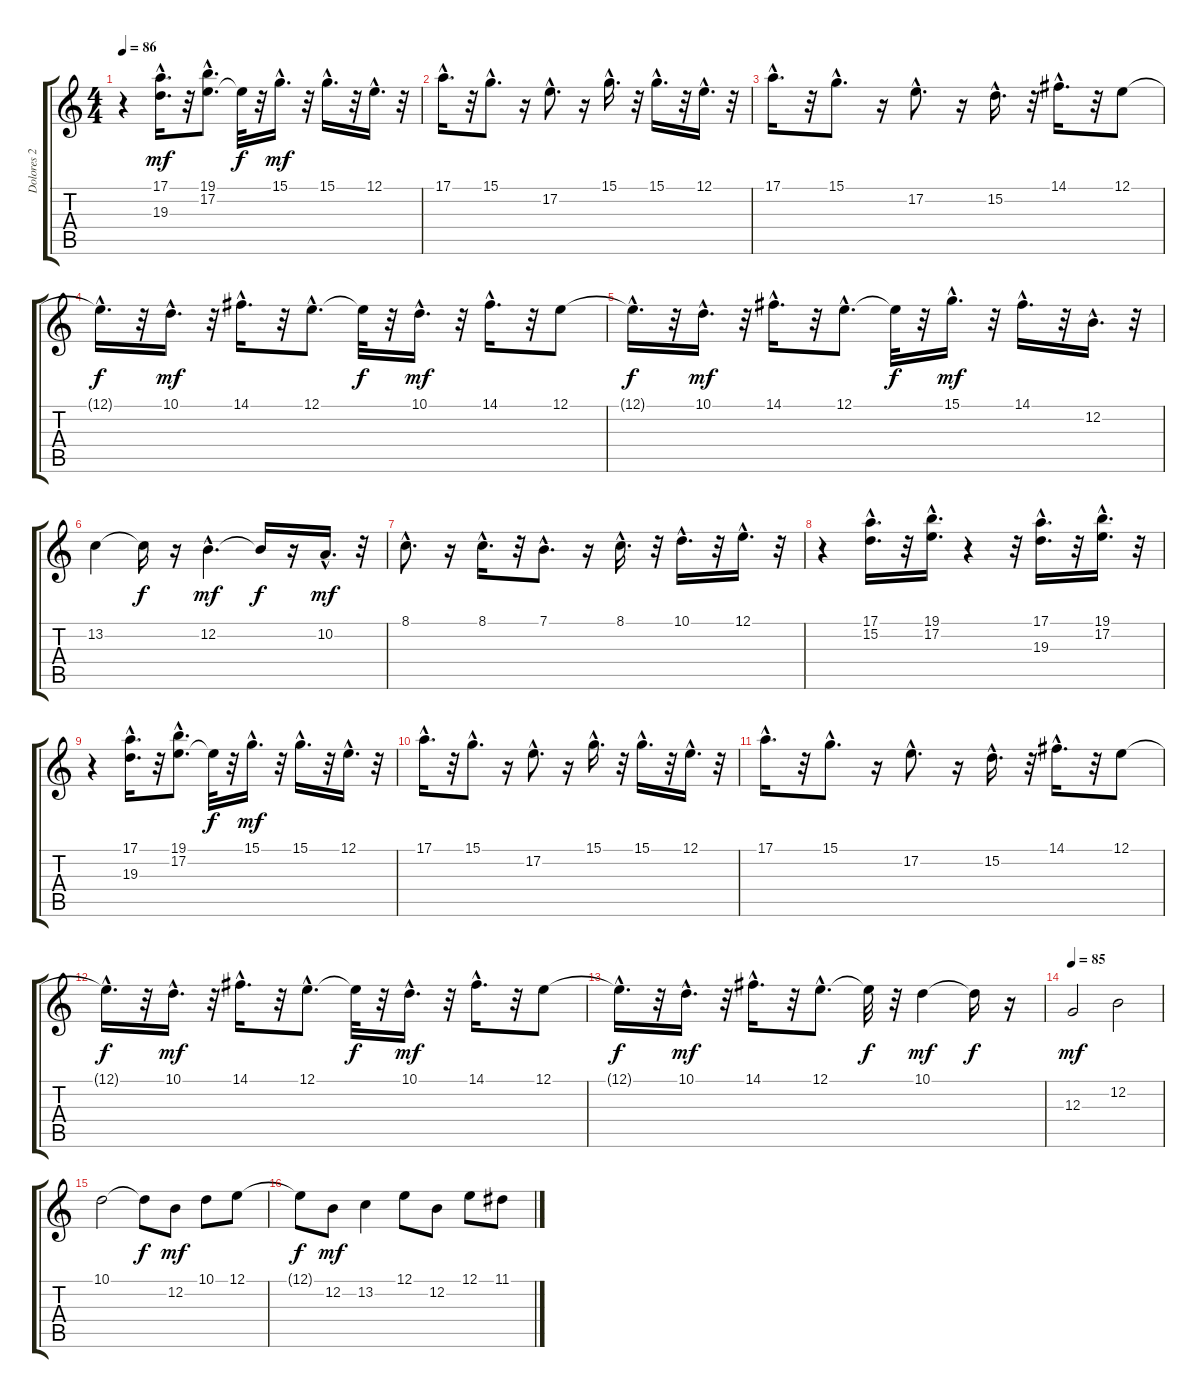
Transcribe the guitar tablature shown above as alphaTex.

\track ("Dolores 2" "Dolores 2") {instrument pad3polysynth}
\staff {score tabs}
\tuning (E4 B3 G3 D3 A2 E2) {hide}
\ts (4 4)
\tempo 86
\clef g2
\ks c
r.4{dy mf} (17.1{hac} 19.3{hac}).16{d} r.32 (19.1{hac} 17.2{hac}).8{d} 17.2{t}.32{dy f} r.32 15.1{hac}.16{d dy mf} r.32 15.1{hac}.16{d} r.32 12.1{hac}.16{d} r.32 |
17.1{hac}.16{d} r.32 15.1{hac}.8{d} r.16 17.2{hac}.8{d} r.16 15.1{hac}.16{d} r.32 15.1{hac}.16{d} r.32 12.1{hac}.16{d} r.32 |
17.1{hac}.16{d} r.32 15.1{hac}.8{d} r.16 17.2{hac}.8{d} r.16 15.2{hac}.16{d} r.32 14.1{hac}.16{d} r.32 12.1.8 |
12.1{hac t}.16{d dy f} r.32 10.1{hac}.16{d dy mf} r.32 14.1{hac}.16{d} r.32 12.1{hac}.8{d} 12.1{t}.32{dy f} r.32 10.1{hac}.16{d dy mf} r.32 14.1{hac}.16{d} r.32 12.1.8 |
12.1{hac t}.16{d dy f} r.32 10.1{hac}.16{d dy mf} r.32 14.1{hac}.16{d} r.32 12.1{hac}.8{d} 12.1{t}.32{dy f} r.32 15.1{hac}.16{d dy mf} r.32 14.1{hac}.16{d} r.32 12.2{hac}.16{d} r.32 |
13.2.4 13.2{t}.16{dy f} r.16 12.2{hac}.4{d dy mf} 12.2{t}.16{dy f} r.16 10.2{hac}.16{d dy mf} r.32 |
8.1{hac}.8{d} r.16 8.1{hac}.16{d} r.32 7.1{hac}.8{d} r.16 8.1{hac}.16{d} r.32 10.1{hac}.16{d} r.32 12.1{hac}.16{d} r.32 |
r.4 (17.1{hac} 15.2{hac}).16{d} r.32 (19.1{hac} 17.2{hac}).16{d} r.4 r.32 (17.1{hac} 19.3{hac}).16{d} r.32 (19.1{hac} 17.2{hac}).16{d} r.32 |
r.4 (17.1{hac} 19.3{hac}).16{d} r.32 (19.1{hac} 17.2{hac}).8{d} 17.2{t}.32{dy f} r.32 15.1{hac}.16{d dy mf} r.32 15.1{hac}.16{d} r.32 12.1{hac}.16{d} r.32 |
17.1{hac}.16{d} r.32 15.1{hac}.8{d} r.16 17.2{hac}.8{d} r.16 15.1{hac}.16{d} r.32 15.1{hac}.16{d} r.32 12.1{hac}.16{d} r.32 |
17.1{hac}.16{d} r.32 15.1{hac}.8{d} r.16 17.2{hac}.8{d} r.16 15.2{hac}.16{d} r.32 14.1{hac}.16{d} r.32 12.1.8 |
12.1{hac t}.16{d dy f} r.32 10.1{hac}.16{d dy mf} r.32 14.1{hac}.16{d} r.32 12.1{hac}.8{d} 12.1{t}.32{dy f} r.32 10.1{hac}.16{d dy mf} r.32 14.1{hac}.16{d} r.32 12.1.8 |
12.1{hac t}.16{d dy f} r.32 10.1{hac}.16{d dy mf} r.32 14.1{hac}.16{d} r.32 12.1{hac}.8{d} 12.1{t}.32{dy f} r.32 10.1.4{dy mf} 10.1{t}.16{dy f} r.16 |
\tempo 85
12.3.2{dy mf} 12.2.2 |
10.1.2 10.1{t}.8{dy f} 12.2.8{dy mf} 10.1.8 12.1.8 |
12.1{t}.8{dy f} 12.2.8{dy mf} 13.2.4 12.1.8 12.2.8 12.1.8 11.1.8
